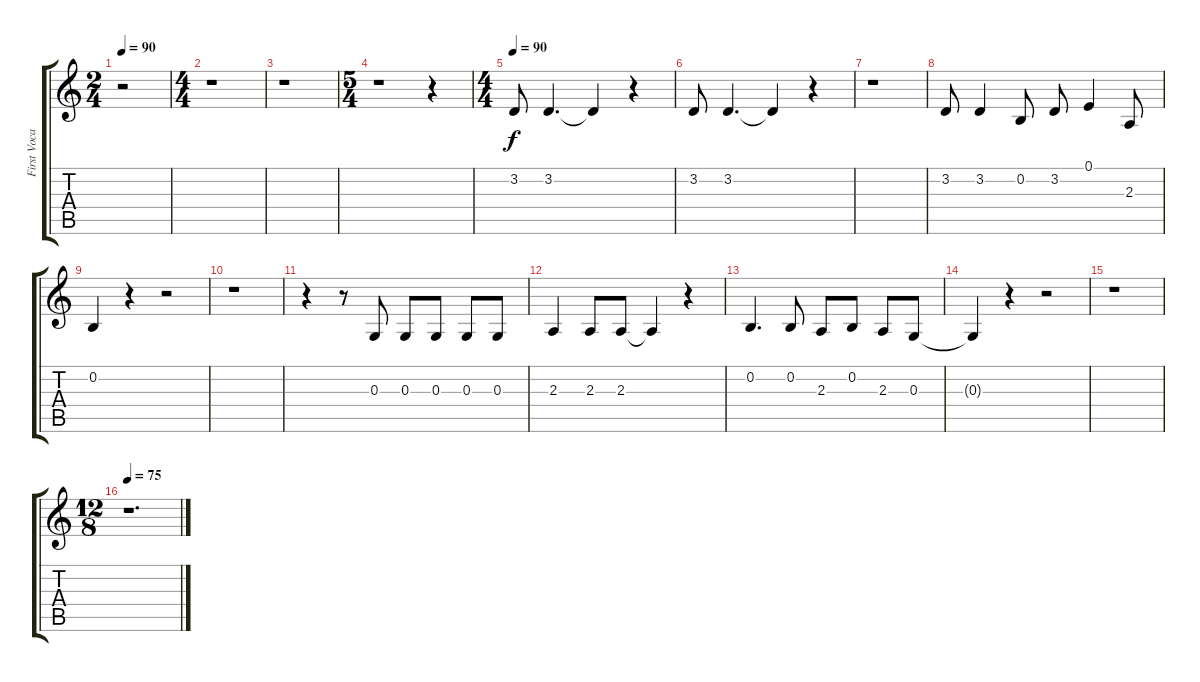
\track ("First Vocals" "First Voca") {instrument voiceoohs}
\staff {score tabs}
\tuning (E4 B3 G3 D3 A2 E2) {hide}
\ts (2 4)
\tempo 90
\clef g2
\ks c
r.2{dy f} |
\ts (4 4)
r.1 |
r.1 |
\ts (5 4)
r.1 r.4 |
\ts (4 4)
\tempo 90
3.2.8 3.2.4{d} 3.2{t}.4 r.4 |
3.2.8 3.2.4{d} 3.2{t}.4 r.4 |
r.1 |
3.2.8 3.2.4 0.2.8 3.2.8 0.1.4 2.3.8 |
0.2.4 r.4 r.2 |
r.1 |
r.4 r.8 0.3.8 0.3.8 0.3.8 0.3.8 0.3.8 |
2.3.4 2.3.8 2.3.8 2.3{t}.4 r.4 |
0.2.4{d} 0.2.8 2.3.8 0.2.8 2.3.8 0.3.8 |
0.3{t}.4 r.4 r.2 |
r.1 |
\ts (12 8)
\tempo 75
r.1{d}
